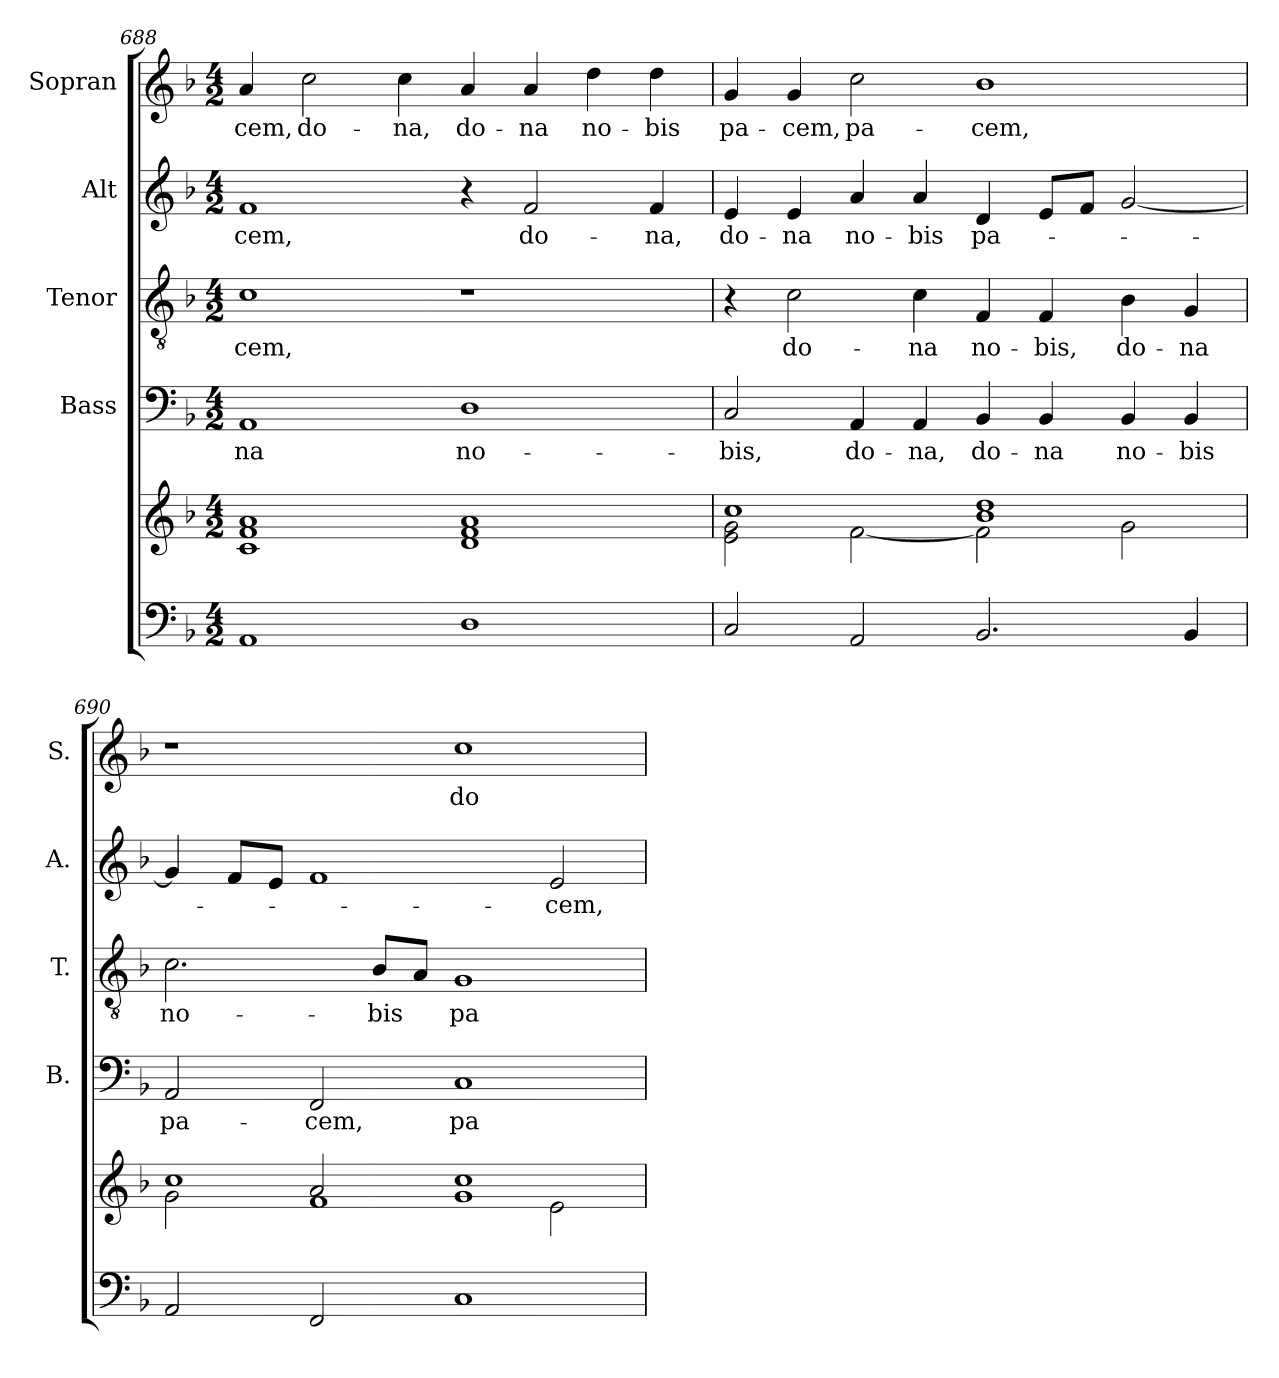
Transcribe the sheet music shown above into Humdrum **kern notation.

**kern	**kern	**kern	**text	**kern	**text	**kern	**text	**kern	**text
*part5	*part5	*part4	*part4	*part3	*part3	*part2	*part2	*part1	*part1
*staff6	*staff5	*staff4	*staff4	*staff3	*staff3	*staff2	*staff2	*staff1	*staff1
*	*	*I"Bass	*	*I"Tenor	*	*I"Alt	*	*I"Sopran	*
*	*	*I'B.	*	*I'T.	*	*I'A.	*	*I'S.	*
*clefF4	*clefG2	*clefF4	*	*clefGv2	*	*clefG2	*	*clefG2	*
*k[b-]	*k[b-]	*k[b-]	*	*k[b-]	*	*k[b-]	*	*k[b-]	*
*F:	*F:	*F:	*	*F:	*	*F:	*	*F:	*
*M4/2	*M4/2	*M4/2	*	*M4/2	*	*M4/2	*	*M4/2	*
=688	=688	=688	=688	=688	=688	=688	=688	=688	=688
!	!	!	!LO:LY:b	!	!LO:LY:b	!	!LO:LY:b	!	!LO:LY:b
1AA	1c 1f 1a	1AA	-na	1c	-cem,	1f	-cem,	4a/	-cem,
!	!	!	!	!	!	!	!	!	!LO:LY:b
.	.	.	.	.	.	.	.	2cc\	do-
!	!	!	!	!	!	!	!	!	!LO:LY:b
.	.	.	.	.	.	.	.	4cc\	-na,
!	!	!	!LO:LY:b	!	!	!	!	!	!LO:LY:b
1D	1d 1f 1a	1D	no-	1r	.	4r	.	4a/	do-
!	!	!	!	!	!	!	!LO:LY:b	!	!LO:LY:b
.	.	.	.	.	.	2f/	do-	4a/	-na
!	!	!	!	!	!	!	!	!	!LO:LY:b
.	.	.	.	.	.	.	.	4dd\	no-
!	!	!	!	!	!	!	!LO:LY:b	!	!LO:LY:b
.	.	.	.	.	.	4f/	-na,	4dd\	-bis
!!LO:PB:g=z
=689	=689	=689	=689	=689	=689	=689	=689	=689	=689
*	*^	*	*	*	*	*	*	*	*
!	!	!	!	!LO:LY:b	!	!	!	!LO:LY:b	!	!LO:LY:b
2C/	1cc	2e\ 2g\	2C/	-bis,	4r	.	4e/	do-	4g/	pa-
!	!	!	!	!	!	!LO:LY:b	!	!LO:LY:b	!	!LO:LY:b
.	.	.	.	.	2c\	do-	4e/	-na	4g/	-cem,
!	!	!	!	!LO:LY:b	!	!	!	!LO:LY:b	!	!LO:LY:b
2AA/	.	[<2f\	4AA/	do-	.	.	4a/	no-	2cc\	pa-
!	!	!	!	!LO:LY:b	!	!LO:LY:b	!	!LO:LY:b	!	!
.	.	.	4AA/	-na,	4c\	-na	4a/	-bis	.	.
!	!	!	!	!LO:LY:b	!	!LO:LY:b	!	!LO:LY:b	!	!LO:LY:b
2.BB-/	1b- 1dd	2f\]	4BB-/	do-	4F/	no-	4d/	pa-	1b-	-cem,
!	!	!	!	!LO:LY:b	!	!LO:LY:b	!	!	!	!
.	.	.	4BB-/	-na	4F/	-bis,	8e/L	.	.	.
.	.	.	.	.	.	.	8f/J	.	.	.
!	!	!	!	!LO:LY:b	!	!LO:LY:b	!	!	!	!
.	.	2g\	4BB-/	no-	4B-\	do-	[2g/	.	.	.
!	!	!	!	!LO:LY:b	!	!LO:LY:b	!	!	!	!
4BB-/	.	.	4BB-/	-bis	4G/	-na	.	.	.	.
=690	=690	=690	=690	=690	=690	=690	=690	=690	=690	=690
*	*	*^	*	*	*	*	*	*	*	*
!	!	!	!	!	!LO:LY:b	!	!LO:LY:b	!	!	!	!
2AA/	1cc	2g\	2ryy	2AA/	pa-	2.c\	no-	4g/]	.	1r	.
.	.	.	.	.	.	.	.	8f/L	.	.	.
.	.	.	.	.	.	.	.	8e/J	.	.	.
!	!	!	!	!	!LO:LY:b	!	!	!	!	!	!
2FF/	.	1f	2a/	2FF/	-cem,	.	.	1f	.	.	.
!	!	!	!	!	!	!	!LO:LY:b	!	!	!	!
.	.	.	.	.	.	8B-/L	-bis	.	.	.	.
.	.	.	.	.	.	8A/J	.	.	.	.	.
!	!	!	!	!	!LO:LY:b	!	!LO:LY:b	!	!	!	!LO:LY:b
1C	1g 1cc	.	1ryy	1C	pa-	1G	pa-	.	.	1cc	do-
!	!	!	!	!	!	!	!	!	!LO:LY:b	!	!
.	.	2e\	.	.	.	.	.	2e/	-cem,	.	.
*	*v	*v	*v	*	*	*	*	*	*	*	*
=	=	=	=	=	=	=	=	=	=
*-	*-	*-	*-	*-	*-	*-	*-	*-	*-
